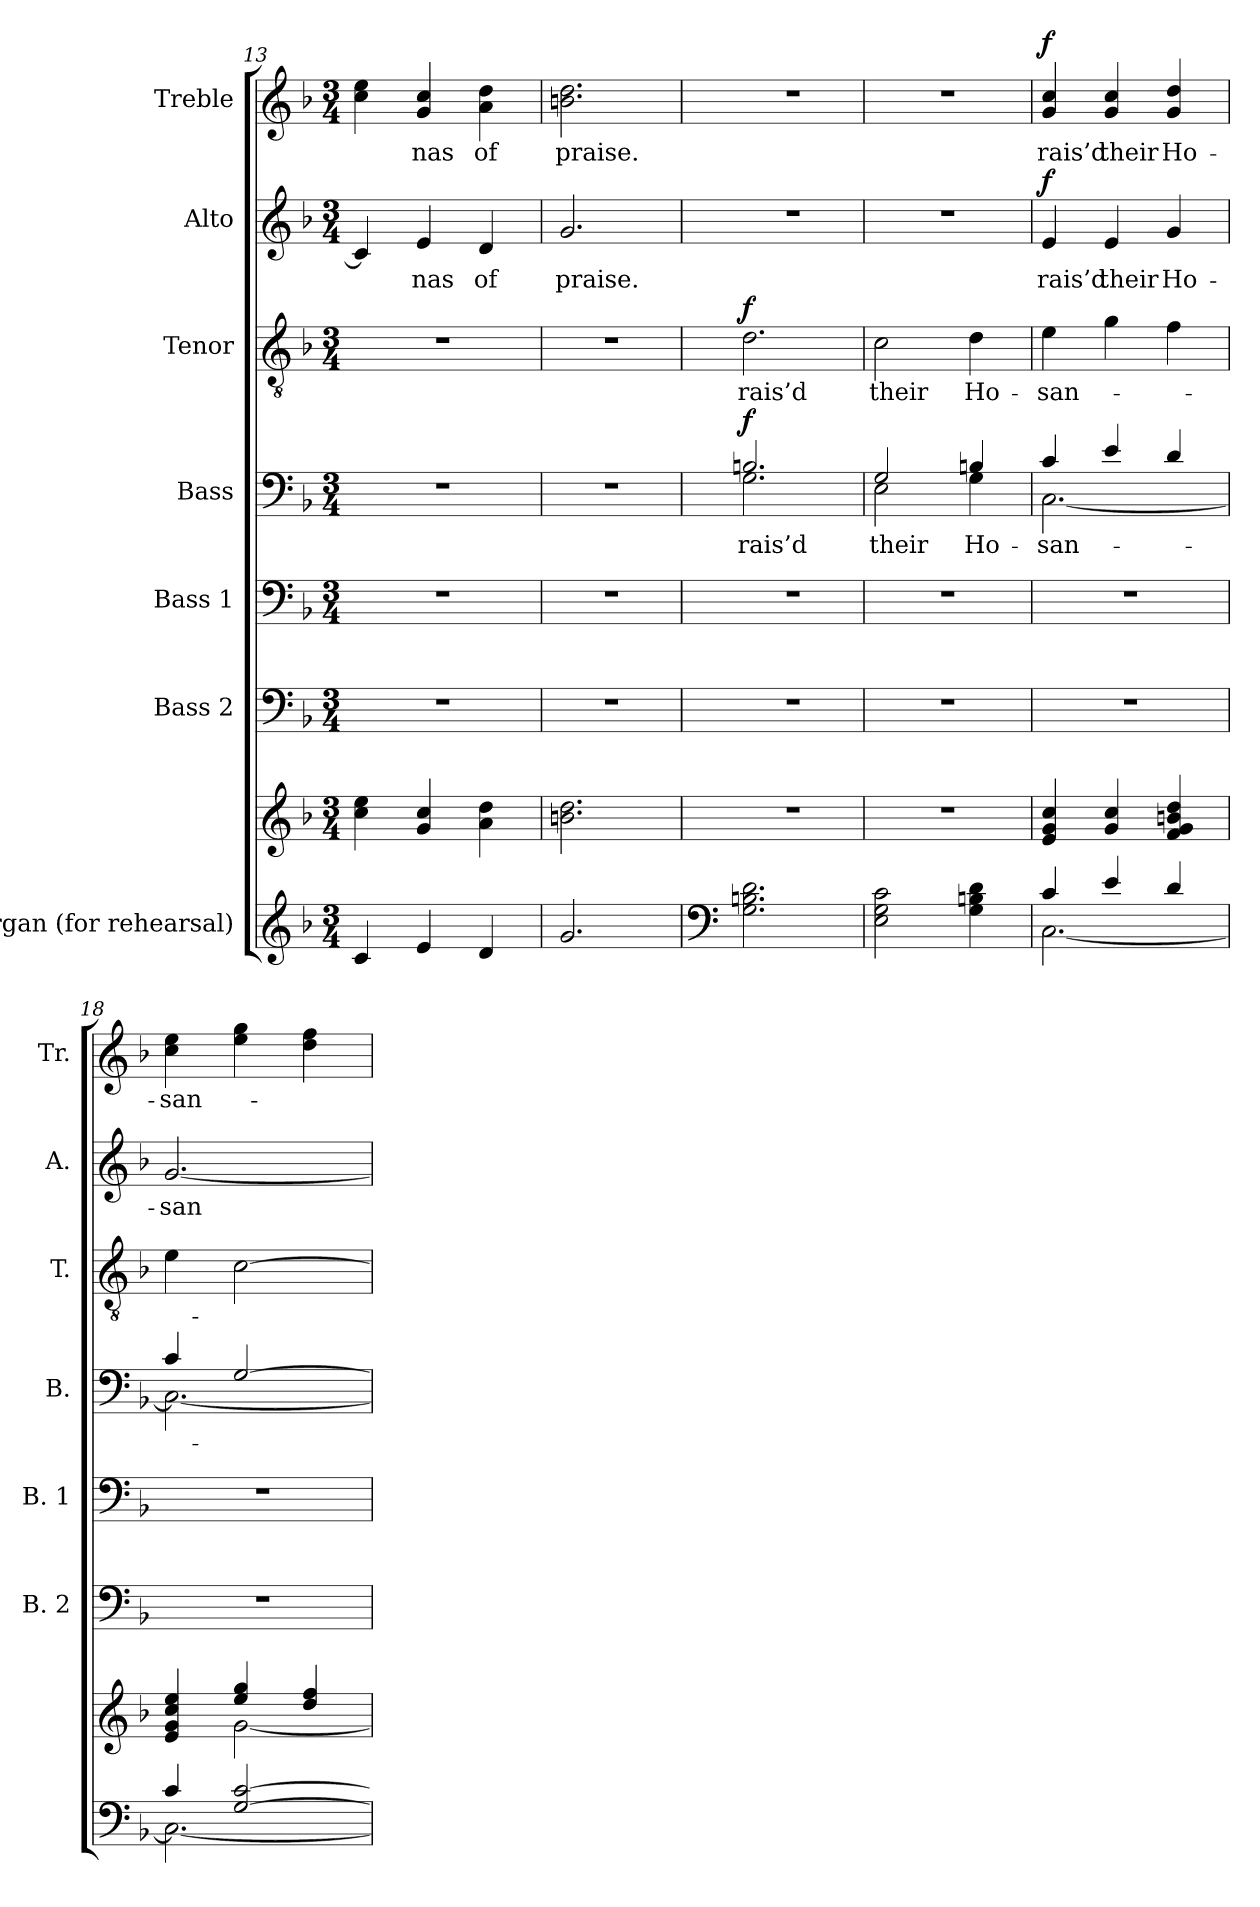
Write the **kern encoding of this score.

**kern	**kern	**kern	**kern	**kern	**text	**dynam	**kern	**text	**dynam	**kern	**text	**dynam	**kern	**text	**dynam
*part7	*part7	*part6	*part5	*part4	*part4	*part4	*part3	*part3	*part3	*part2	*part2	*part2	*part1	*part1	*part1
*staff8	*staff7	*staff6	*staff5	*staff4	*staff4	*staff4	*staff3	*staff3	*staff3	*staff2	*staff2	*staff2	*staff1	*staff1	*staff1
*I"Organ (for rehearsal)	*	*I"Bass 2	*I"Bass 1	*I"Bass	*	*	*I"Tenor	*	*	*I"Alto	*	*	*I"Treble	*	*
*	*	*I'B. 2	*I'B. 1	*I'B.	*	*	*I'T.	*	*	*I'A.	*	*	*I'Tr.	*	*
*clefG2	*clefG2	*clefF4	*clefF4	*clefF4	*	*	*clefGv2	*	*	*clefG2	*	*	*clefG2	*	*
*	*	*	*	*	*	*	*ITrd7c12	*	*	*	*	*	*	*	*
*k[b-]	*k[b-]	*k[b-]	*k[b-]	*k[b-]	*	*	*k[b-]	*	*	*k[b-]	*	*	*k[b-]	*	*
*F:	*F:	*F:	*F:	*F:	*	*	*F:	*	*	*F:	*	*	*F:	*	*
*M3/4	*M3/4	*M3/4	*M3/4	*M3/4	*	*	*M3/4	*	*	*M3/4	*	*	*M3/4	*	*
=13	=13	=13	=13	=13	=13	=13	=13	=13	=13	=13	=13	=13	=13	=13	=13
!	!	!LO:N:vis=1	!LO:N:vis=1	!LO:N:vis=1	!	!	!LO:N:vis=1	!	!	!	!	!	!	!	!
4ci/	4cci\ 4eei	2.r	2.r	2.r	.	.	2.r	.	.	4ci/]	.	.	4cci\ 4eei	.	.
!	!	!	!	!	!	!	!	!	!	!	!LO:LY:b:color=#000000	!	!	!	!
!	!	!	!	!	!	!	!	!	!	!	!	!	!	!LO:LY:b:color=#000000	!
4ei/	4gi/ 4cci	.	.	.	.	.	.	.	.	4ei/	-nas	.	4gi/ 4cci	-nas	.
!	!	!	!	!	!	!	!	!	!	!	!LO:LY:b:color=#000000	!	!	!	!
!	!	!	!	!	!	!	!	!	!	!	!	!	!	!LO:LY:b:color=#000000	!
4di/	4ai\ 4ddi	.	.	.	.	.	.	.	.	4di/	of	.	4ai\ 4ddi	of	.
=14	=14	=14	=14	=14	=14	=14	=14	=14	=14	=14	=14	=14	=14	=14	=14
!	!	!LO:N:vis=1	!LO:N:vis=1	!LO:N:vis=1	!	!	!LO:N:vis=1	!	!	!	!	!	!	!	!
!	!	!	!	!	!	!	!	!	!	!	!LO:LY:b:color=#000000	!	!	!	!
!	!	!	!	!	!	!	!	!	!	!	!	!	!	!LO:LY:b:color=#000000	!
2.gi/	2.bni\ 2.ddi	2.r	2.r	2.r	.	.	2.r	.	.	2.gi/	praise.	.	2.bni\ 2.ddi	praise.	.
!!LO:LB:g=z
=15	=15	=15	=15	=15	=15	=15	=15	=15	=15	=15	=15	=15	=15	=15	=15
*clefF4	*	*	*	*	*	*	*	*	*	*	*	*	*	*	*
!	!LO:N:vis=1	!LO:N:vis=1	!LO:N:vis=1	!	!	!	!	!	!	!	!	!	!	!	!
!	!	!	!	!	!LO:LY:b:color=#000000	!	!	!	!	!	!	!	!	!	!
*	*	*	*	*^	*	*	*	*	*	*	*	*	*	*	*
!	!	!	!	!	!	!	!	!	!LO:LY:b:color=#000000	!	!LO:N:vis=1	!	!	!LO:N:vis=1	!	!
2.Gi\ 2.Bni 2.di	2.r	2.r	2.r	2.Bni/	2.Gi\	rais’d	f	2.Di\	rais’d	f	2.r	.	.	2.r	.	.
=16	=16	=16	=16	=16	=16	=16	=16	=16	=16	=16	=16	=16	=16	=16	=16	=16
!	!LO:N:vis=1	!LO:N:vis=1	!LO:N:vis=1	!	!	!	!	!	!	!	!	!	!	!	!	!
!	!	!	!	!	!	!LO:LY:b:color=#000000	!	!	!	!	!	!	!	!	!	!
!	!	!	!	!	!	!	!	!	!LO:LY:b:color=#000000	!	!LO:N:vis=1	!	!	!LO:N:vis=1	!	!
2Ei\ 2Gi 2ci	2.r	2.r	2.r	2Gi/	2Ei\	their	.	2Ci\	their	.	2.r	.	.	2.r	.	.
!	!	!	!	!	!	!LO:LY:b:color=#000000	!	!	!	!	!	!	!	!	!	!
!	!	!	!	!	!	!	!	!	!LO:LY:b:color=#000000	!	!	!	!	!	!	!
4Gi\ 4Bni 4di	.	.	.	4Bni/	4Gi\	Ho-	.	4Di\	Ho-	.	.	.	.	.	.	.
=17	=17	=17	=17	=17	=17	=17	=17	=17	=17	=17	=17	=17	=17	=17	=17	=17
*^	*	*	*	*	*	*	*	*	*	*	*	*	*	*	*	*
!	!	!	!LO:N:vis=1	!LO:N:vis=1	!	!	!	!	!	!	!	!	!	!	!	!	!
!	!	!	!	!	!	!	!LO:LY:b:color=#000000	!	!	!	!	!	!	!	!	!	!
!	!	!	!	!	!	!	!	!	!	!LO:LY:b:color=#000000	!	!	!	!	!	!	!
!	!	!	!	!	!	!	!	!	!	!	!	!	!LO:LY:b:color=#000000	!	!	!	!
!	!	!	!	!	!	!	!	!	!	!	!	!	!	!	!	!LO:LY:b:color=#000000	!
4ci/	[2.Ci\	4ei/ 4gi 4cci	2.r	2.r	4ci/	[2.Ci\	-san-	.	4Ei\	-san-	.	4ei/	rais’d	f	4gi/ 4cci	rais’d	f
!	!	!	!	!	!	!	!	!	!	!	!	!	!LO:LY:b:color=#000000	!	!	!	!
!	!	!	!	!	!	!	!	!	!	!	!	!	!	!	!	!LO:LY:b:color=#000000	!
4ei/	.	4gi/ 4cci	.	.	4ei/	.	.	.	4Gi\	.	.	4ei/	their	.	4gi/ 4cci	their	.
!	!	!	!	!	!	!	!	!	!	!	!	!	!LO:LY:b:color=#000000	!	!	!	!
!	!	!	!	!	!	!	!	!	!	!	!	!	!	!	!	!LO:LY:b:color=#000000	!
4di/	.	4fi/ 4gi 4bni 4ddi	.	.	4di/	.	.	.	4Fi\	.	.	4gi/	Ho-	.	4gi/ 4ddi	Ho-	.
=18	=18	=18	=18	=18	=18	=18	=18	=18	=18	=18	=18	=18	=18	=18	=18	=18	=18
*	*	*^	*	*	*	*	*	*	*	*	*	*	*	*	*	*	*
!	!	!	!	!LO:N:vis=1	!LO:N:vis=1	!	!	!	!	!	!	!	!	!	!	!	!	!
!	!	!	!	!	!	!	!	!	!	!	!	!	!	!LO:LY:b:color=#000000	!	!	!	!
!	!	!	!	!	!	!	!	!	!	!	!	!	!	!	!	!	!LO:LY:b:color=#000000	!
4ci/	2.Ci\_	4ei/ 4gi 4cci 4eei	4ryy	2.r	2.r	4ci/	2.Ci\_	.	.	4Ei\	.	.	[2.gi/	-san-	.	4cci\ 4eei	-san-	.
[2Gi/ [2ci	.	4eei/ 4ggi	[2gi\	.	.	[2Gi/	.	.	.	[2Ci\	.	.	.	.	.	4eei\ 4ggi	.	.
.	.	4ddi/ 4ffi	.	.	.	.	.	.	.	.	.	.	.	.	.	4ddi\ 4ffi	.	.
*v	*v	*	*	*	*	*v	*v	*	*	*	*	*	*	*	*	*	*	*
*	*v	*v	*	*	*	*	*	*	*	*	*	*	*	*	*	*
=	=	=	=	=	=	=	=	=	=	=	=	=	=	=	=
*-	*-	*-	*-	*-	*-	*-	*-	*-	*-	*-	*-	*-	*-	*-	*-
